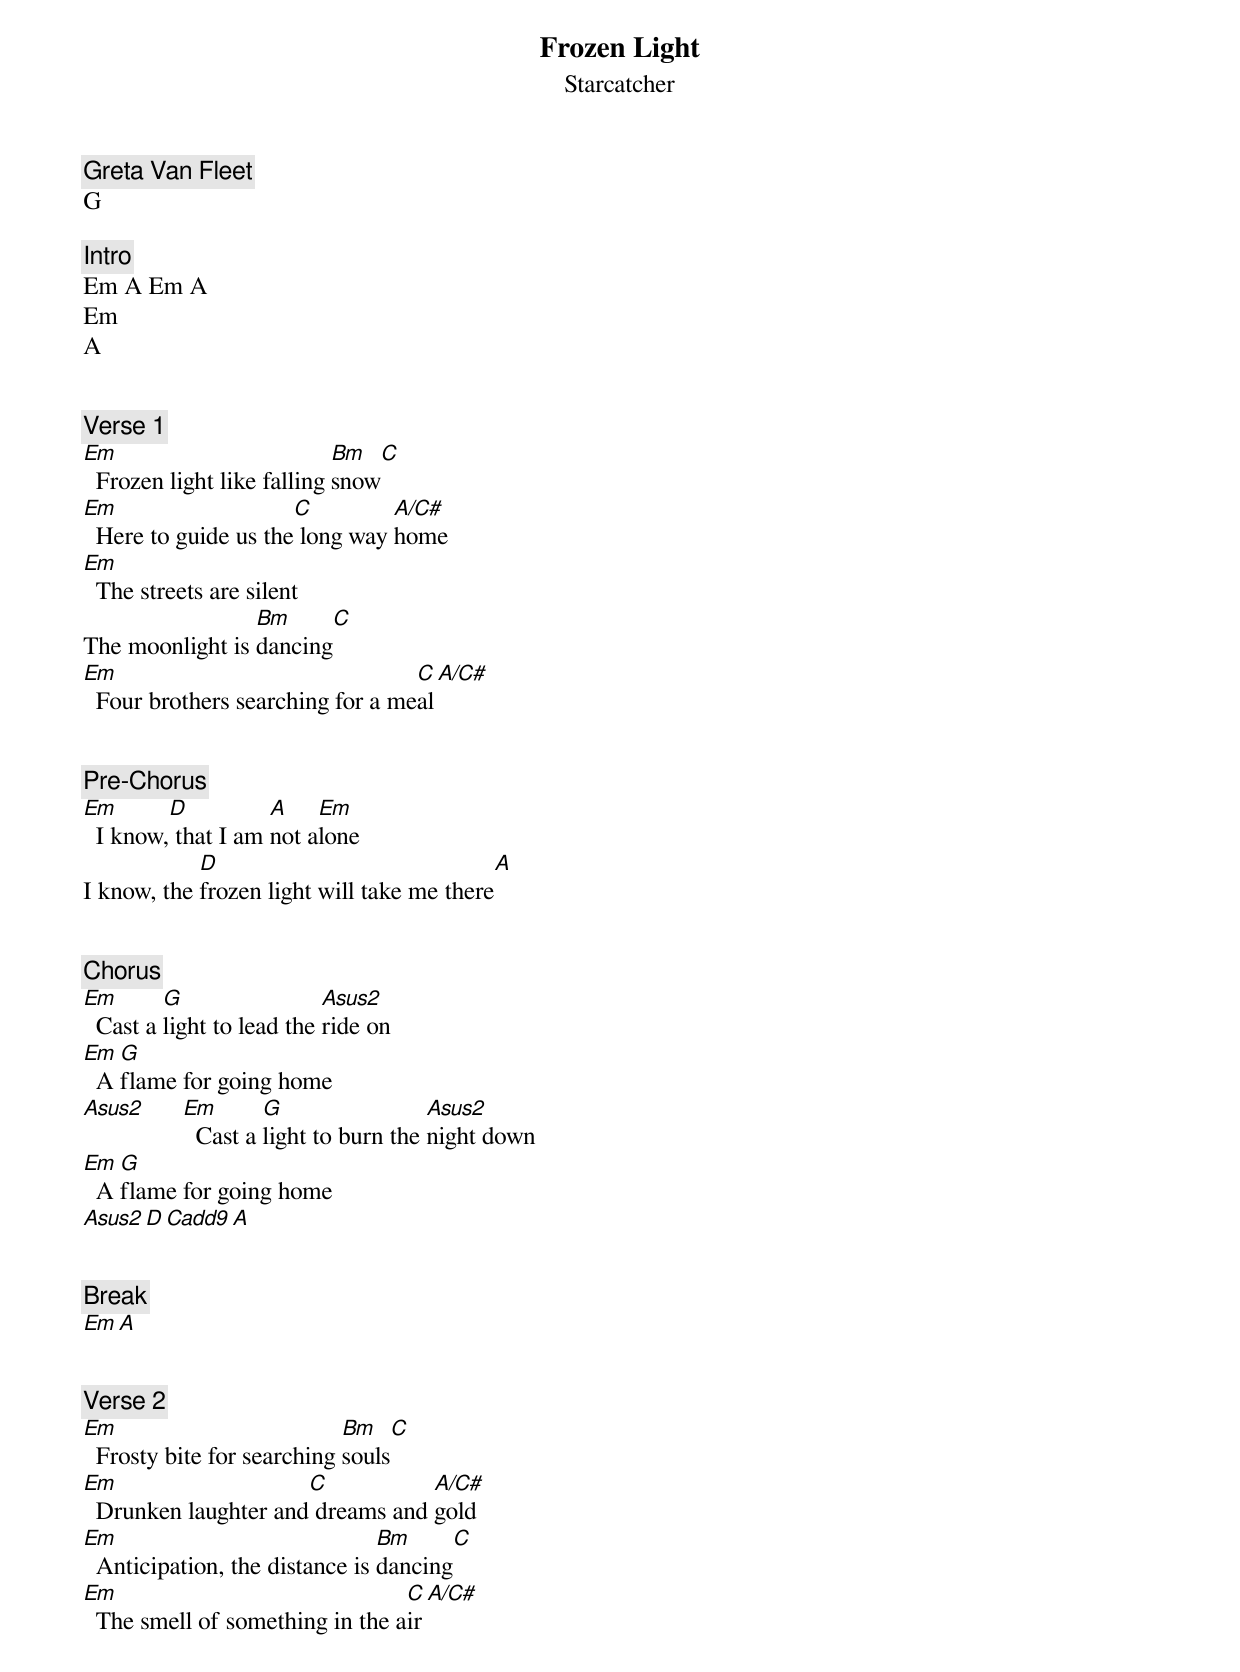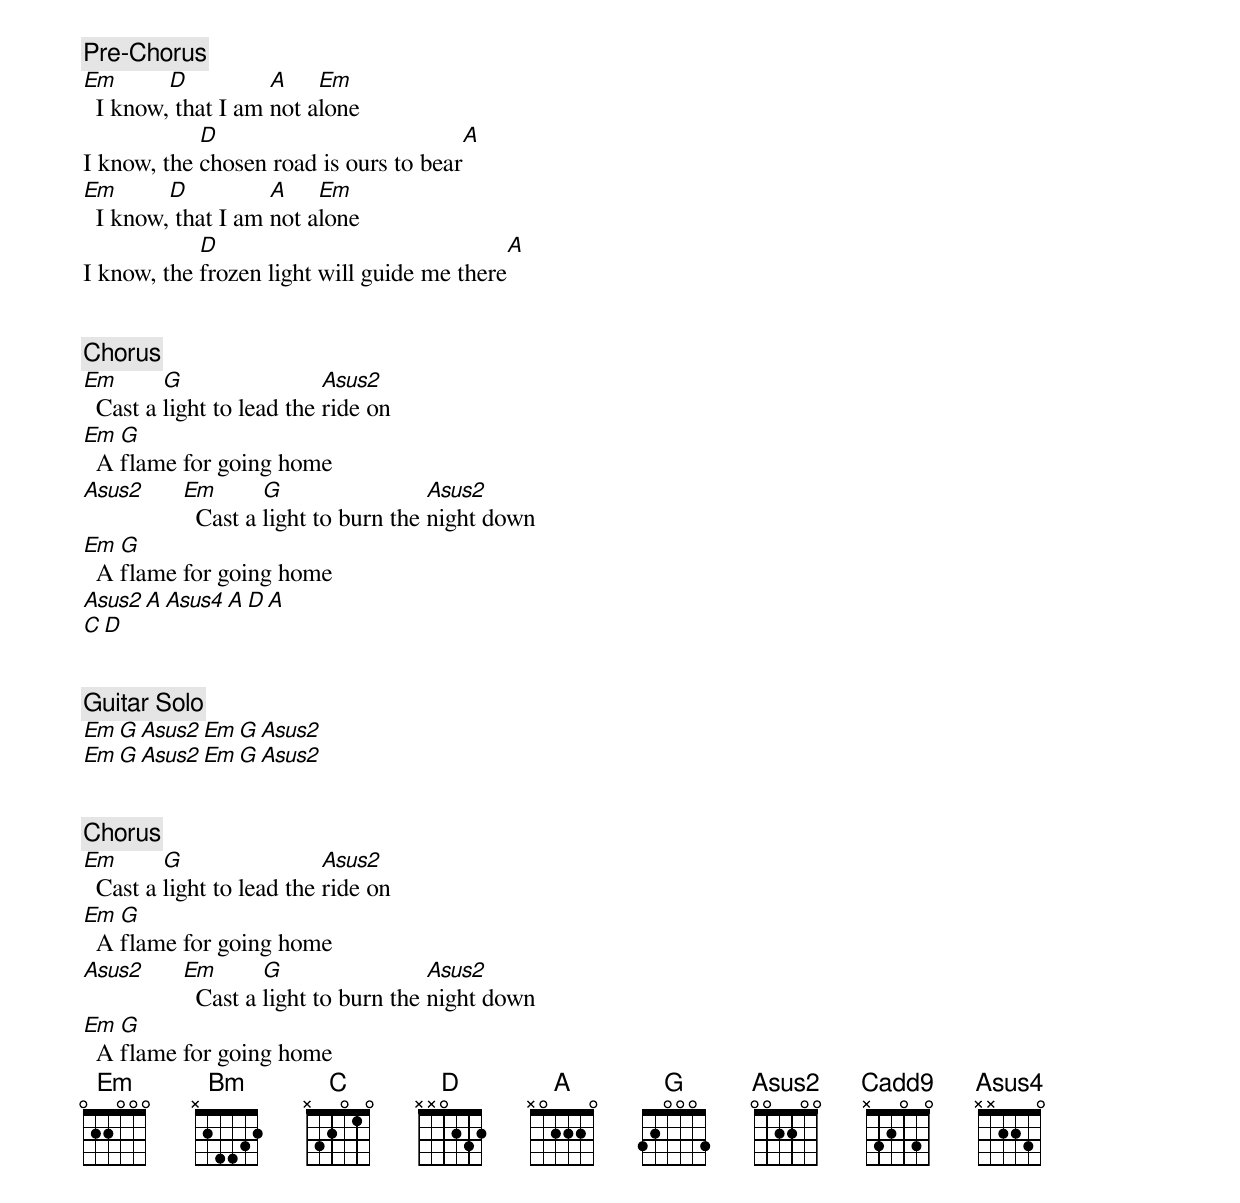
Frozen Light
Starcatcher
Greta Van Fleet
G

[Intro]
Em A Em A
Em
A


[Verse 1]
Em                          Bm  C
  Frozen light like falling snow
Em                    C         A/C#
  Here to guide us the long way home
Em
  The streets are silent
                 Bm     C
The moonlight is dancing
Em                                C A/C#
  Four brothers searching for a meal


[Pre-Chorus]
Em       D          A    Em
  I know, that I am not alone
            D                              A
I know, the frozen light will take me there


[Chorus]
Em       G                 Asus2
  Cast a light to lead the ride on
Em  G
  A flame for going home
Asus2 Em       G                 Asus2
        Cast a light to burn the night down
Em  G
  A flame for going home
Asus2 D Cadd9 A


[Break]
Em A


[Verse 2]
Em                          Bm   C
  Frosty bite for searching souls
Em                    C           A/C#
  Drunken laughter and dreams and gold
Em                              Bm     C
  Anticipation, the distance is dancing
Em                               C A/C#
  The smell of something in the air


[Pre-Chorus]
Em       D          A    Em
  I know, that I am not alone
            D                          A
I know, the chosen road is ours to bear
Em       D          A    Em
  I know, that I am not alone
            D                               A
I know, the frozen light will guide me there


[Chorus]
Em       G                 Asus2
  Cast a light to lead the ride on
Em  G
  A flame for going home
Asus2 Em       G                 Asus2
        Cast a light to burn the night down
Em  G
  A flame for going home
Asus2 A Asus4 A D A
C D


[Guitar Solo]
Em G Asus2 Em G Asus2
Em G Asus2 Em G Asus2


[Chorus]
Em       G                 Asus2
  Cast a light to lead the ride on
Em  G
  A flame for going home
Asus2 Em       G                 Asus2
        Cast a light to burn the night down
Em  G
  A flame for going home
